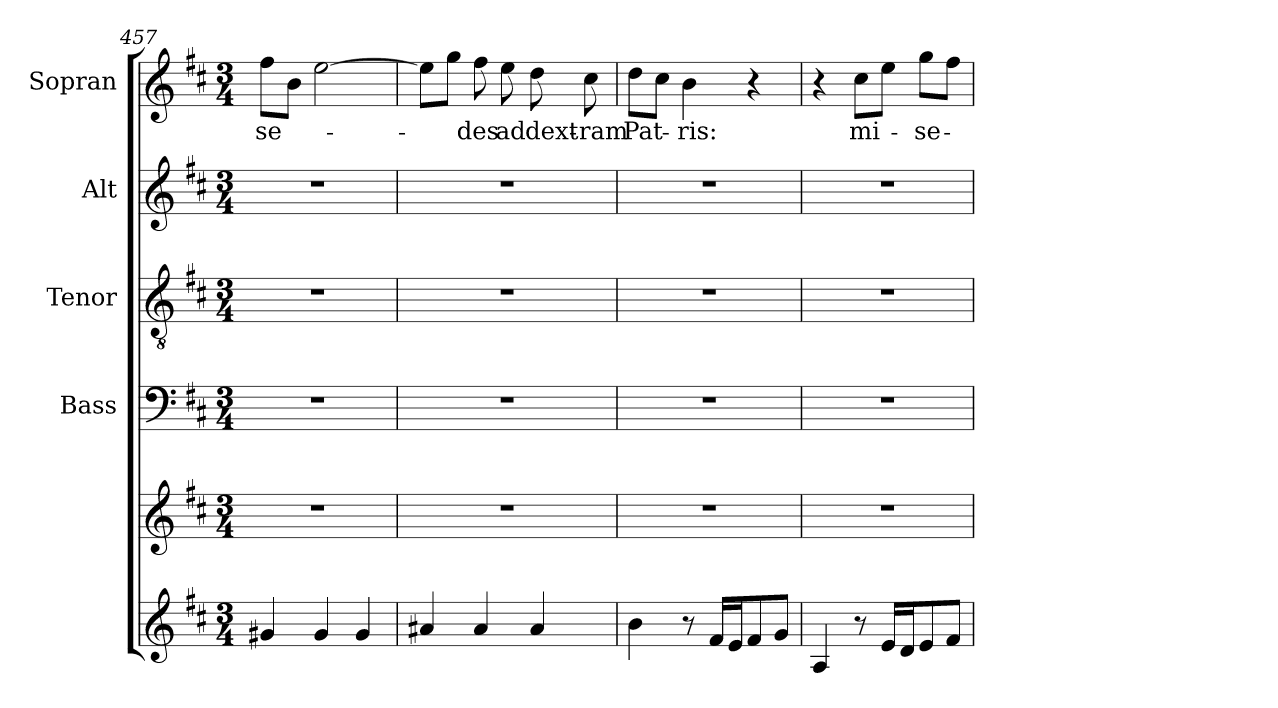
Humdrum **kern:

**kern	**kern	**kern	**kern	**kern	**kern	**text
*part5	*part5	*part4	*part3	*part2	*part1	*part1
*staff6	*staff5	*staff4	*staff3	*staff2	*staff1	*staff1
*	*	*I"Bass	*I"Tenor	*I"Alt	*I"Sopran	*
*	*	*I'B.	*I'T.	*I'A.	*I'S.	*
*clefG2	*clefG2	*clefF4	*clefGv2	*clefG2	*clefG2	*
*k[f#c#]	*k[f#c#]	*k[f#c#]	*k[f#c#]	*k[f#c#]	*k[f#c#]	*
*D:	*D:	*D:	*D:	*D:	*D:	*
*M3/4	*M3/4	*M3/4	*M3/4	*M3/4	*M3/4	*
=457	=457	=457	=457	=457	=457	=457
!	!	!	!	!	!	!LO:LY:b
4g#X/	2.r	2.r	2.r	2.r	8ff#\L	se-
.	.	.	.	.	8b\J	.
4g#/	.	.	.	.	[2ee\	.
4g#/	.	.	.	.	.	.
=458	=458	=458	=458	=458	=458	=458
4a#X/	2.r	2.r	2.r	2.r	8ee\L]	.
.	.	.	.	.	8gg\J	.
!	!	!	!	!	!	!LO:LY:b
4a#/	.	.	.	.	8ff#\	-des
!	!	!	!	!	!	!LO:LY:b
.	.	.	.	.	8ee\	ad
!	!	!	!	!	!	!LO:LY:b
4a#/	.	.	.	.	8dd\	dext-
!	!	!	!	!	!	!LO:LY:b
.	.	.	.	.	8cc#\	-ram
=459	=459	=459	=459	=459	=459	=459
!	!	!	!	!	!	!LO:LY:b
4b\	2.r	2.r	2.r	2.r	8dd\L	Pat-
.	.	.	.	.	8cc#\J	.
!	!	!	!	!	!	!LO:LY:b
8r	.	.	.	.	4b\	-ris:
16f#/LL	.	.	.	.	.	.
16e/J	.	.	.	.	.	.
8f#/	.	.	.	.	4r	.
8g/J	.	.	.	.	.	.
=460	=460	=460	=460	=460	=460	=460
4A/	2.r	2.r	2.r	2.r	4r	.
!	!	!	!	!	!	!LO:LY:b
8r	.	.	.	.	8cc#\L	mi-
16e/LL	.	.	.	.	8ee\J	.
16d/J	.	.	.	.	.	.
!	!	!	!	!	!	!LO:LY:b
8e/	.	.	.	.	8gg\L	-se-
8f#/J	.	.	.	.	8ff#\J	.
=	=	=	=	=	=	=
*-	*-	*-	*-	*-	*-	*-
